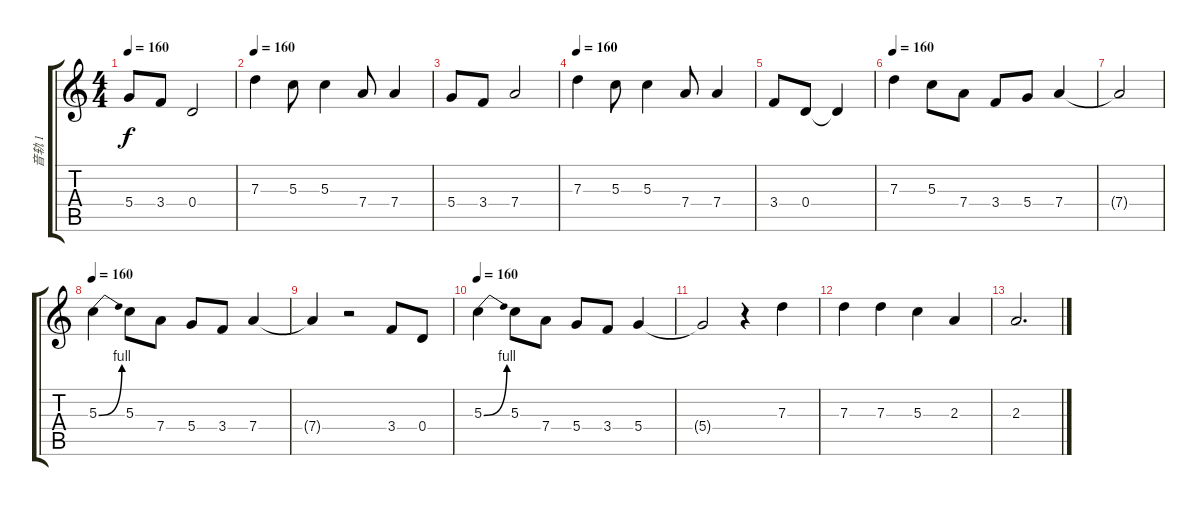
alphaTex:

\track ("音轨 1" "音轨 1") {instrument electricguitarclean}
\staff {score tabs}
\tuning (E4 B3 G3 D3 A2 E2) {hide}
\ts (4 4)
\tempo 160
\clef g2
\ks c
5.4.8{dy f} 3.4.8 0.4.2 |
\tempo 160
7.3.4 5.3.8 5.3.4 7.4.8 7.4.4 |
5.4.8 3.4.8 7.4.2 |
\tempo 160
7.3.4 5.3.8 5.3.4 7.4.8 7.4.4 |
3.4.8 0.4.8 0.4{t}.4 |
\tempo 160
7.3.4 5.3.8 7.4.8 3.4.8 5.4.8 7.4.4 |
7.4{t}.2 |
\tempo 160
5.3{be (bend 0 0 60 4)}.4 5.3.8 7.4.8 5.4.8 3.4.8 7.4.4 |
7.4{t}.4 r.2 3.4.8 0.4.8 |
\tempo 160
5.3{be (bend 0 0 60 4)}.4 5.3.8 7.4.8 5.4.8 3.4.8 5.4.4 |
5.4{t}.2 r.4 7.3.4 |
7.3.4 7.3.4 5.3.4 2.3.4 |
2.3.2{d}
